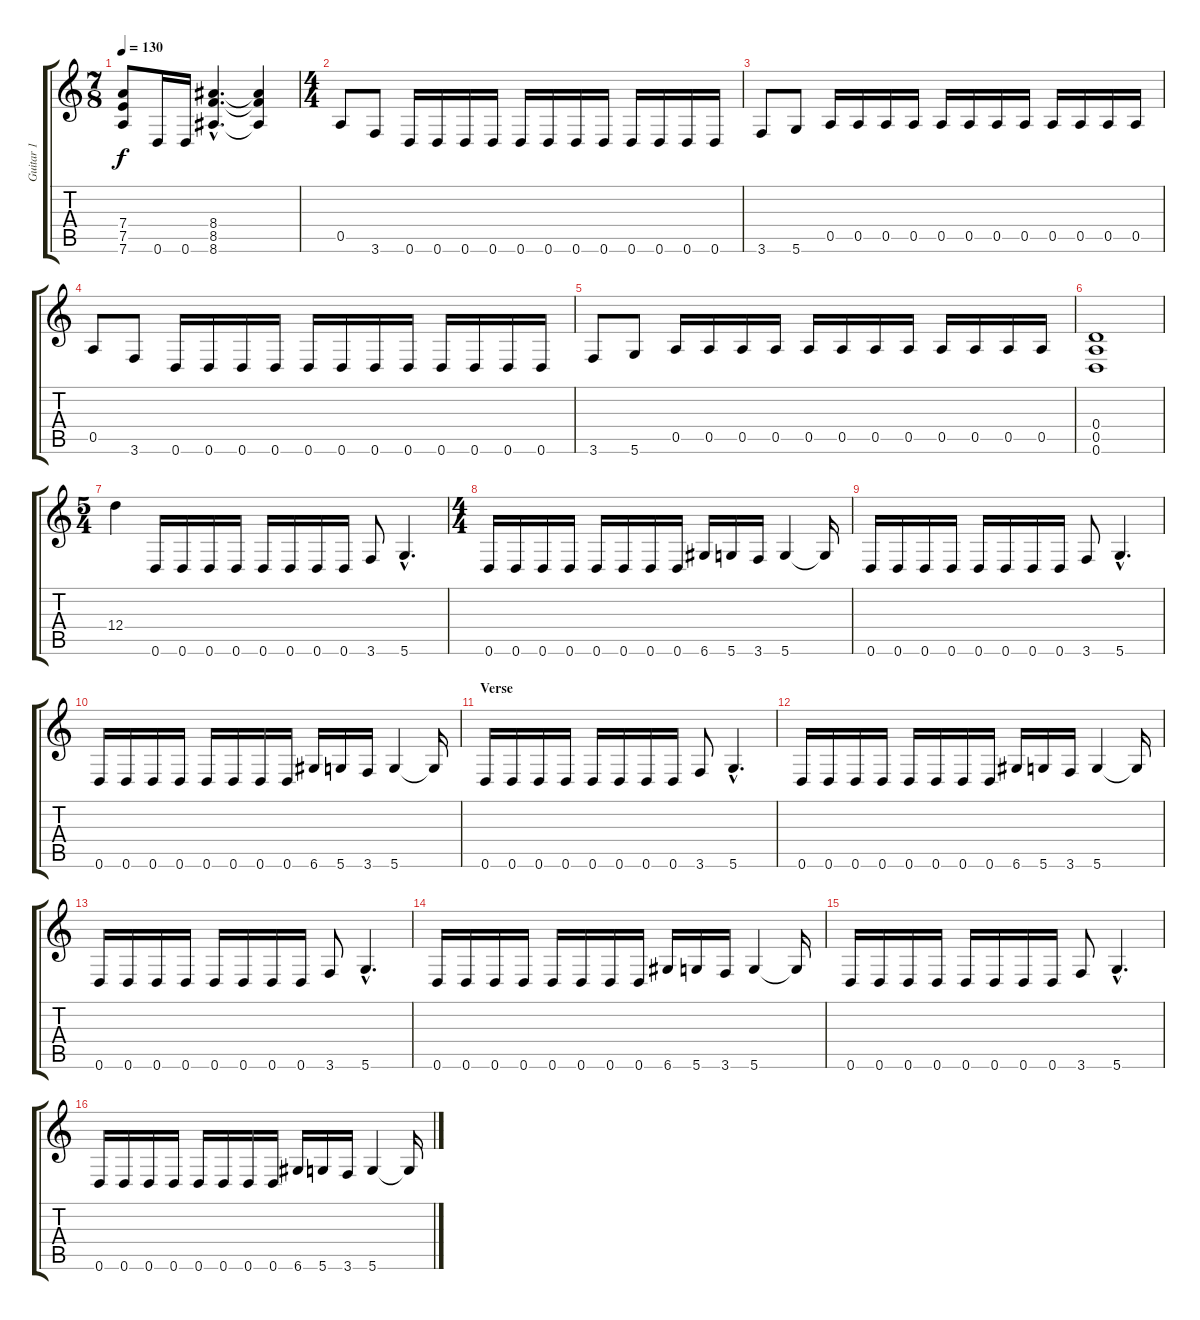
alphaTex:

\track ("Guitar 1" "Guitar 1") {instrument overdrivenguitar}
\staff {score tabs}
\tuning (E4 B3 G3 D3 A2 D2) {hide}
\ts (7 8)
\tempo 130
\clef g2
\ks c
(7.4 7.5 7.6).8{dy f} 0.6.16 0.6.16 (8.4{hac} 8.5{hac} 8.6{hac}).4{d} (8.4{t} 8.5{t} 8.6{t}).4 |
\ts (4 4)
0.5.8 3.6.8 0.6.16 0.6.16 0.6.16 0.6.16 0.6.16 0.6.16 0.6.16 0.6.16 0.6.16 0.6.16 0.6.16 0.6.16 |
3.6.8 5.6.8 0.5.16 0.5.16 0.5.16 0.5.16 0.5.16 0.5.16 0.5.16 0.5.16 0.5.16 0.5.16 0.5.16 0.5.16 |
0.5.8 3.6.8 0.6.16 0.6.16 0.6.16 0.6.16 0.6.16 0.6.16 0.6.16 0.6.16 0.6.16 0.6.16 0.6.16 0.6.16 |
3.6.8 5.6.8 0.5.16 0.5.16 0.5.16 0.5.16 0.5.16 0.5.16 0.5.16 0.5.16 0.5.16 0.5.16 0.5.16 0.5.16 |
(0.4 0.5 0.6).1 |
\ts (5 4)
12.4.4{instrument guitarfretnoise} 0.6.16{instrument overdrivenguitar} 0.6.16 0.6.16 0.6.16 0.6.16 0.6.16 0.6.16 0.6.16 3.6.8 5.6{hac}.4{d} |
\ts (4 4)
0.6.16 0.6.16 0.6.16 0.6.16 0.6.16 0.6.16 0.6.16 0.6.16 6.6.16 5.6.16 3.6.16 5.6.4 5.6{t}.16 |
0.6.16 0.6.16 0.6.16 0.6.16 0.6.16 0.6.16 0.6.16 0.6.16 3.6.8 5.6{hac}.4{d} |
0.6.16 0.6.16 0.6.16 0.6.16 0.6.16 0.6.16 0.6.16 0.6.16 6.6.16 5.6.16 3.6.16 5.6.4 5.6{t}.16 |
\section ("" "Verse")
0.6.16 0.6.16 0.6.16 0.6.16 0.6.16 0.6.16 0.6.16 0.6.16 3.6.8 5.6{hac}.4{d} |
0.6.16 0.6.16 0.6.16 0.6.16 0.6.16 0.6.16 0.6.16 0.6.16 6.6.16 5.6.16 3.6.16 5.6.4 5.6{t}.16 |
0.6.16 0.6.16 0.6.16 0.6.16 0.6.16 0.6.16 0.6.16 0.6.16 3.6.8 5.6{hac}.4{d} |
0.6.16 0.6.16 0.6.16 0.6.16 0.6.16 0.6.16 0.6.16 0.6.16 6.6.16 5.6.16 3.6.16 5.6.4 5.6{t}.16 |
0.6.16 0.6.16 0.6.16 0.6.16 0.6.16 0.6.16 0.6.16 0.6.16 3.6.8 5.6{hac}.4{d} |
0.6.16 0.6.16 0.6.16 0.6.16 0.6.16 0.6.16 0.6.16 0.6.16 6.6.16 5.6.16 3.6.16 5.6.4 5.6{t}.16
